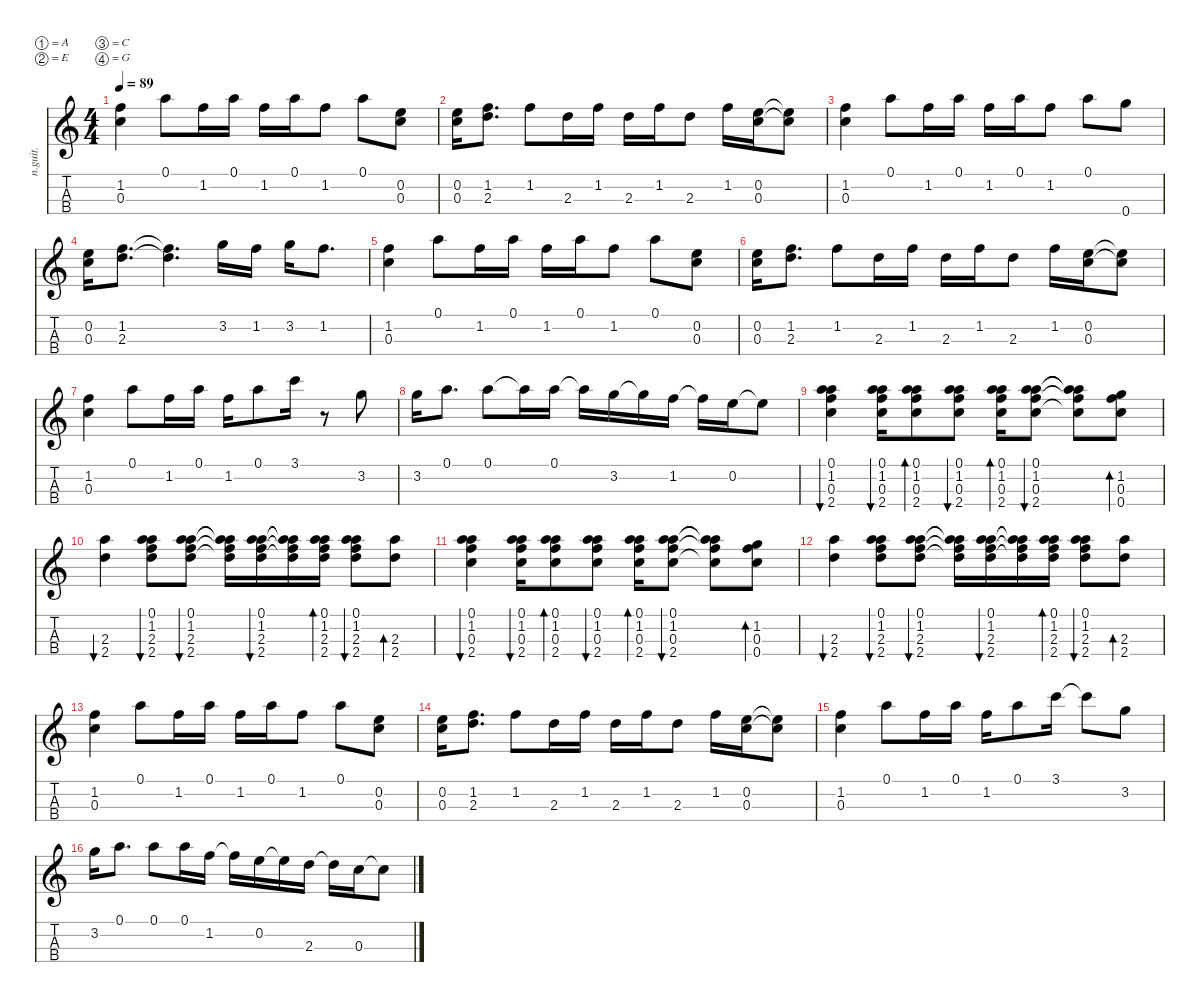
\defaultSystemsLayout 4
\hideDynamics
\bracketExtendMode nobrackets
\otherSystemsTrackNameOrientation horizontal
\track ("Ukulele" "n.guit.") {instrument acousticguitarnylon}
\staff {score tabs}
\tuning (A4 E4 C4 G4)
\ts (4 4)
\beaming (8 2 2 2 2)
\tempo 89
\clef g2
\ks c
(1.2 0.3).4{dy mf instrument acousticguitarnylon beam Down} 0.1.8{beam Down} 1.2.16{beam Down} 0.1.16{beam Down} 1.2.16{beam Down} 0.1.16{beam Down} 1.2.8{beam Down} 0.1.8{beam Down} (0.2 0.3).8{beam Down} |
(0.2 0.3).16{beam Down} (1.2 2.3).8{d beam Down} 1.2.8{beam Down} 2.3.16{beam Down} 1.2.16{beam Down} 2.3.16{beam Down} 1.2.16{beam Down} 2.3.8{beam Down} 1.2.16{beam Down} (0.2 0.3).16{beam Down} (0.2{t} 0.3{t}).8{beam Down} |
(1.2 0.3).4{beam Down} 0.1.8{beam Down} 1.2.16{beam Down} 0.1.16{beam Down} 1.2.16{beam Down} 0.1.16{beam Down} 1.2.8{beam Down} 0.1.8{beam Down} 0.4.8{beam Down} |
(0.2 0.3).16{beam Down} (1.2 2.3).8{d beam Down} (1.2{t} 2.3{t}).4{d beam Down} 3.2.16{beam Down} 1.2.16{beam Down} 3.2.16{beam Down} 1.2.8{d beam Down} |
(1.2 0.3).4{beam Down} 0.1.8{beam Down} 1.2.16{beam Down} 0.1.16{beam Down} 1.2.16{beam Down} 0.1.16{beam Down} 1.2.8{beam Down} 0.1.8{beam Down} (0.2 0.3).8{beam Down} |
(0.2 0.3).16{beam Down} (1.2 2.3).8{d beam Down} 1.2.8{beam Down} 2.3.16{beam Down} 1.2.16{beam Down} 2.3.16{beam Down} 1.2.16{beam Down} 2.3.8{beam Down} 1.2.16{beam Down} (0.2 0.3).16{beam Down} (0.2{t} 0.3{t}).8{beam Down} |
(1.2 0.3).4{beam Down} 0.1.8{beam Down} 1.2.16{beam Down} 0.1.16{beam Down} 1.2.16{beam Down} 0.1.8{beam Down} 3.1.16{beam Down} r.8{beam Down} 3.2.8{beam Down} |
3.2.16{beam Down} 0.1.8{d beam Down} 0.1.8{beam Down} 0.1{t}.16{beam Down} 0.1.16{beam Down} 0.1{t}.16{beam Down} 3.2.16{beam Down} 3.2{t}.16{beam Down} 1.2.16{beam Down} 1.2{t}.16{beam Down} 0.2.16{beam Down} 0.2{t}.8{beam Down} |
(0.1 1.2 0.3 2.4).4{bu 30 beam Down} (0.1 1.2 0.3 2.4).16{bu 30 beam Down} (0.1 1.2 0.3 2.4).8{bd 30 beam Down} (0.1 1.2 0.3 2.4).8{bu 30 beam Down} (0.1 1.2 0.3 2.4).16{bd 30 beam Down} (0.1 1.2 0.3 2.4).8{bu 30 beam Down} (0.1{t} 1.2{t} 0.3{t} 2.4{t}).8{beam Down} (1.2 0.3 0.4).8{bd 30 beam Down} |
(2.3 2.4).4{bu 30 beam Down} (0.1 1.2 2.3 2.4).8{bu 30 beam Down} (0.1 1.2 2.3 2.4).8{bu 30 beam Down} (0.1{t} 1.2{t} 2.3{t} 2.4{t}).16{beam Down} (0.1 1.2 2.3 2.4).16{bu 30 beam Down} (0.1{t} 1.2{t} 2.3{t} 2.4{t}).16{beam Down} (0.1 1.2 2.3 2.4).16{bd 30 beam Down} (0.1 1.2 2.3 2.4).8{bu 30 beam Down} (2.3 2.4).8{bd 30 beam Down} |
(0.1 1.2 0.3 2.4).4{bu 30 beam Down} (0.1 1.2 0.3 2.4).16{bu 30 beam Down} (0.1 1.2 0.3 2.4).8{bd 30 beam Down} (0.1 1.2 0.3 2.4).8{bu 30 beam Down} (0.1 1.2 0.3 2.4).16{bd 30 beam Down} (0.1 1.2 0.3 2.4).8{bu 30 beam Down} (0.1{t} 1.2{t} 0.3{t} 2.4{t}).8{beam Down} (1.2 0.3 0.4).8{bd 30 beam Down} |
(2.3 2.4).4{bu 30 beam Down} (0.1 1.2 2.3 2.4).8{bu 30 beam Down} (0.1 1.2 2.3 2.4).8{bu 30 beam Down} (0.1{t} 1.2{t} 2.3{t} 2.4{t}).16{beam Down} (0.1 1.2 2.3 2.4).16{bu 30 beam Down} (0.1{t} 1.2{t} 2.3{t} 2.4{t}).16{beam Down} (0.1 1.2 2.3 2.4).16{bd 30 beam Down} (0.1 1.2 2.3 2.4).8{bu 30 beam Down} (2.3 2.4).8{bd 30 beam Down} |
(1.2 0.3).4{beam Down} 0.1.8{beam Down} 1.2.16{beam Down} 0.1.16{beam Down} 1.2.16{beam Down} 0.1.16{beam Down} 1.2.8{beam Down} 0.1.8{beam Down} (0.2 0.3).8{beam Down} |
(0.2 0.3).16{beam Down} (1.2 2.3).8{d beam Down} 1.2.8{beam Down} 2.3.16{beam Down} 1.2.16{beam Down} 2.3.16{beam Down} 1.2.16{beam Down} 2.3.8{beam Down} 1.2.16{beam Down} (0.2 0.3).16{beam Down} (0.2{t} 0.3{t}).8{beam Down} |
(1.2 0.3).4{beam Down} 0.1.8{beam Down} 1.2.16{beam Down} 0.1.16{beam Down} 1.2.16{beam Down} 0.1.8{beam Down} 3.1.16{beam Down} 3.1{t}.8{beam Down} 3.2.8{beam Down} |
3.2.16{beam Down} 0.1.8{d beam Down} 0.1.8{beam Down} 0.1.16{beam Down} 1.2.16{beam Down} 1.2{t}.16{beam Down} 0.2.16{beam Down} 0.2{t}.16{beam Down} 2.3.16{beam Down} 2.3{t}.16{beam Down} 0.3.16{beam Down} 0.3{t}.8{beam Down}
